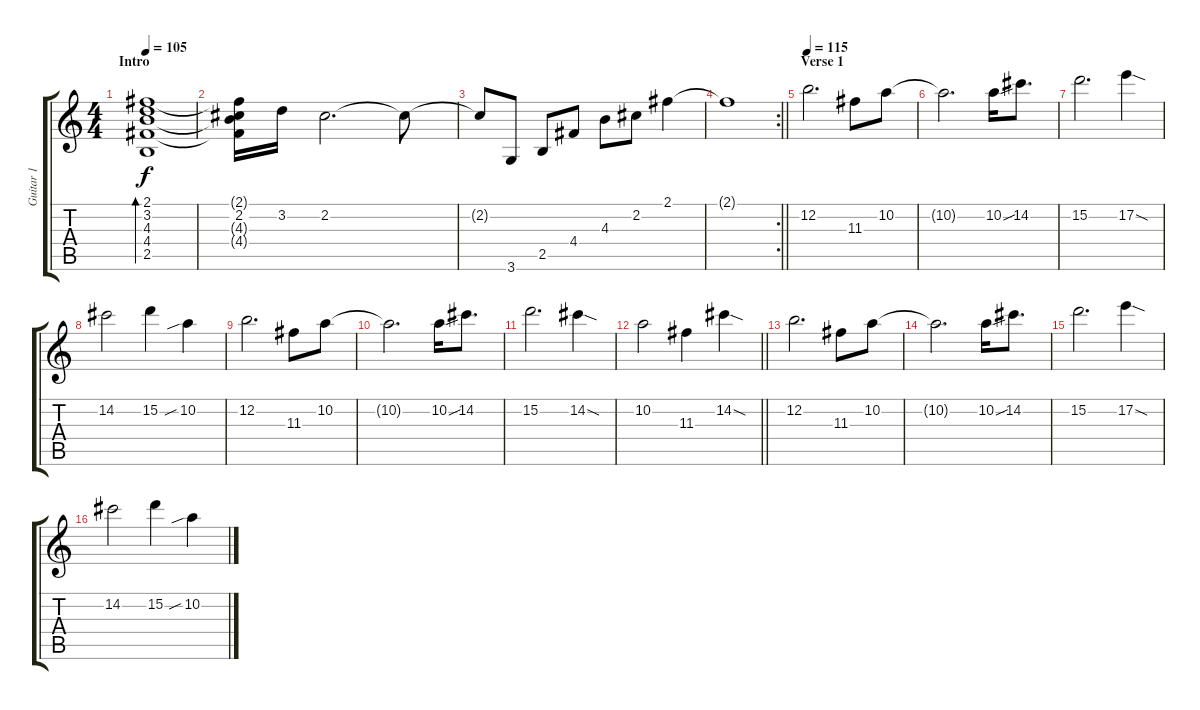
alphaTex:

\track ("Guitar 1" "Guitar 1") {instrument electricguitarjazz}
\staff {score tabs}
\tuning (E4 B3 G3 D3 A2 E2) {hide}
\ts (4 4)
\section ("" "Intro")
\tempo 105
\clef g2
\ks c
(2.1 3.2 4.3 4.4 2.5).1{bd 480 dy f instrument electricguitarjazz} |
(2.1{t} 2.2 4.3{t} 4.4{t}).16 3.2.16 2.2.2{d} 2.2{t}.8 |
2.2{t}.8 3.6.8 2.5.8 4.4.8 4.3.8 2.2.8 2.1.4 |
\rc 2
\barLineRight lightlight
2.1{t}.1 |
\section ("" "Verse 1")
\tempo 115
12.2.2{d} 11.3.8 10.2.8 |
10.2{t}.2{d} 10.2{sou}.16 14.2.8{d} |
15.2.2{d} 17.2{sod}.4 |
14.2.2 15.2.4 10.2{sib}.4 |
12.2.2{d} 11.3.8 10.2.8 |
10.2{t}.2{d} 10.2{sou}.16 14.2.8{d} |
15.2.2{d} 14.2{sod}.4 |
\barLineRight lightlight
10.2.2 11.3.4 14.2{sod}.4 |
12.2.2{d} 11.3.8 10.2.8 |
10.2{t}.2{d} 10.2{sou}.16 14.2.8{d} |
15.2.2{d} 17.2{sod}.4 |
14.2.2 15.2.4 10.2{sib}.4
